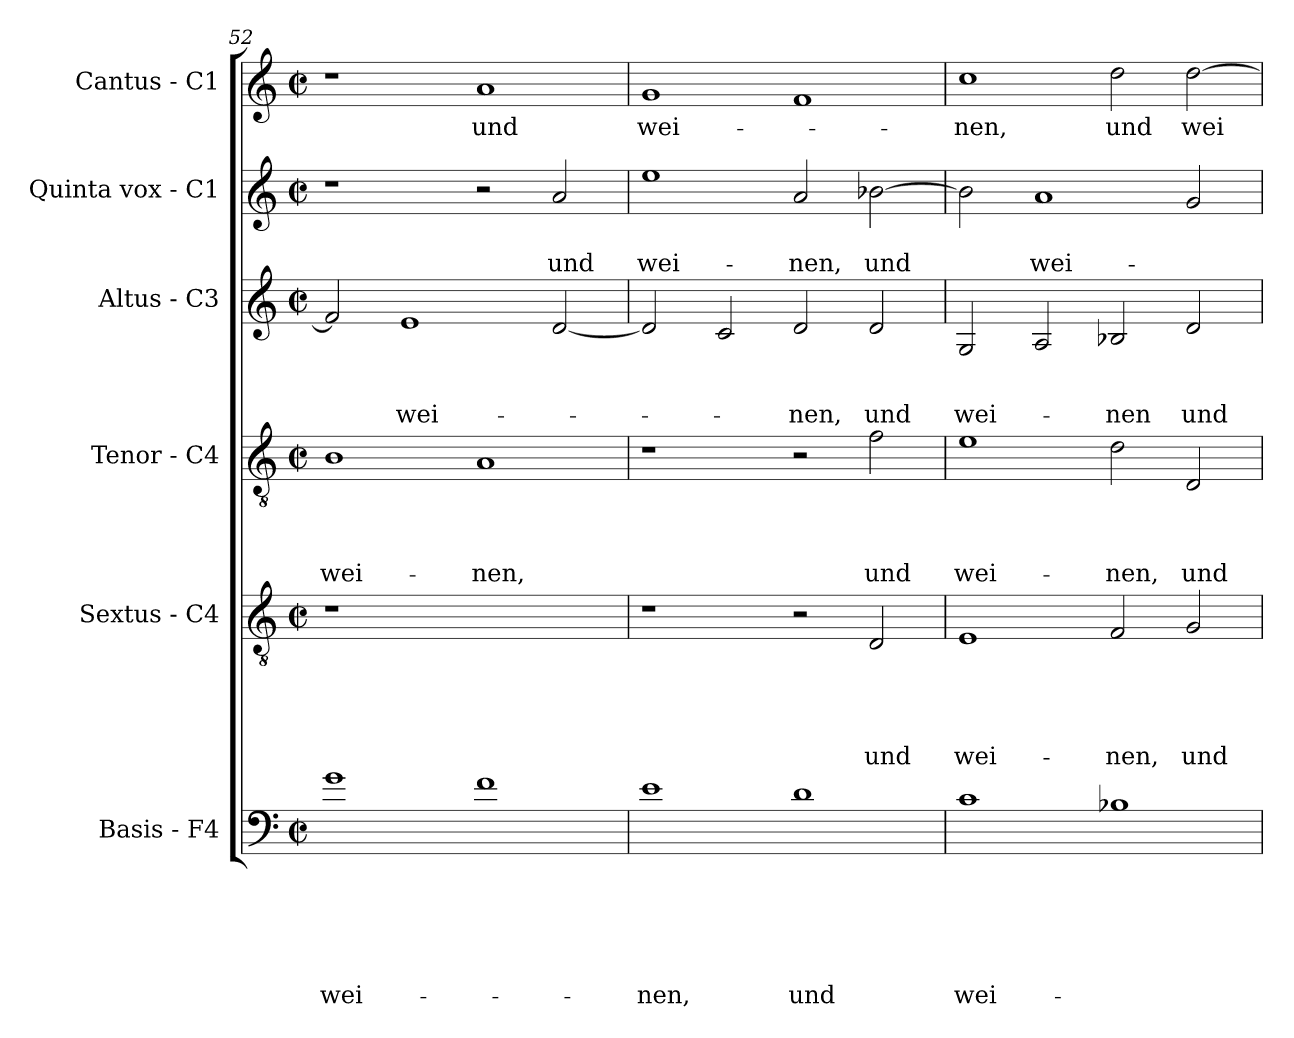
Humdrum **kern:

**kern	**text	**text	**text	**text	**text	**text	**kern	**text	**text	**text	**text	**text	**kern	**text	**text	**text	**text	**kern	**text	**text	**text	**kern	**text	**text	**kern	**text
*part6	*part6	*part6	*part6	*part6	*part6	*part6	*part5	*part5	*part5	*part5	*part5	*part5	*part4	*part4	*part4	*part4	*part4	*part3	*part3	*part3	*part3	*part2	*part2	*part2	*part1	*part1
*staff6	*staff6	*staff6	*staff6	*staff6	*staff6	*staff6	*staff5	*staff5	*staff5	*staff5	*staff5	*staff5	*staff4	*staff4	*staff4	*staff4	*staff4	*staff3	*staff3	*staff3	*staff3	*staff2	*staff2	*staff2	*staff1	*staff1
*I"Basis - F4	*	*	*	*	*	*	*I"Sextus - C4	*	*	*	*	*	*I"Tenor - C4	*	*	*	*	*I"Altus - C3	*	*	*	*I"Quinta vox - C1	*	*	*I"Cantus - C1	*
!!LO:LB:g=z
*clefF4	*	*	*	*	*	*	*clefGv2	*	*	*	*	*	*clefGv2	*	*	*	*	*clefG2	*	*	*	*clefG2	*	*	*clefG2	*
*ITrd8c14	*	*	*	*	*	*	*	*	*	*	*	*	*	*	*	*	*	*	*	*	*	*	*	*	*	*
*k[]	*	*	*	*	*	*	*k[]	*	*	*	*	*	*k[]	*	*	*	*	*k[]	*	*	*	*k[]	*	*	*k[]	*
*C:	*	*	*	*	*	*	*C:	*	*	*	*	*	*C:	*	*	*	*	*C:	*	*	*	*C:	*	*	*C:	*
*M2/2	*	*	*	*	*	*	*M2/2	*	*	*	*	*	*M2/2	*	*	*	*	*M2/2	*	*	*	*M2/2	*	*	*M2/2	*
*met(c|)	*	*	*	*	*	*	*met(c|)	*	*	*	*	*	*met(c|)	*	*	*	*	*met(c|)	*	*	*	*met(c|)	*	*	*met(c|)	*
=52	=52	=52	=52	=52	=52	=52	=52	=52	=52	=52	=52	=52	=52	=52	=52	=52	=52	=52	=52	=52	=52	=52	=52	=52	=52	=52
!	!	!	!	!	!	!LO:LY:b	!	!	!	!	!	!	!	!	!	!	!LO:LY:b	!	!	!	!	!	!	!	!	!
1G	.	.	.	.	.	wei-	1r	.	.	.	.	.	1B	.	.	.	wei-	2f/]	.	.	.	1r	.	.	1r	.
!	!	!	!	!	!	!	!	!	!	!	!	!	!	!	!	!	!	!	!	!	!LO:LY:b	!	!	!	!	!
.	.	.	.	.	.	.	.	.	.	.	.	.	.	.	.	.	.	1e	.	.	wei-	.	.	.	.	.
!	!	!	!	!	!	!	!	!	!	!	!	!	!	!	!	!	!LO:LY:b	!	!	!	!	!	!	!	!	!LO:LY:b
1F	.	.	.	.	.	.	1ryy	.	.	.	.	.	1A	.	.	.	-nen,	.	.	.	.	2r	.	.	1a	und
!	!	!	!	!	!	!	!	!	!	!	!	!	!	!	!	!	!	!	!	!	!	!	!	!LO:LY:b	!	!
.	.	.	.	.	.	.	.	.	.	.	.	.	.	.	.	.	.	[2d/	.	.	.	2a/	.	und	.	.
=53	=53	=53	=53	=53	=53	=53	=53	=53	=53	=53	=53	=53	=53	=53	=53	=53	=53	=53	=53	=53	=53	=53	=53	=53	=53	=53
!	!	!	!	!	!	!LO:LY:b	!	!	!	!	!	!	!	!	!	!	!	!	!	!	!	!	!	!LO:LY:b	!	!LO:LY:b
1E	.	.	.	.	.	-nen,	1r	.	.	.	.	.	1r	.	.	.	.	2d/]	.	.	.	1ee	.	wei-	1g	wei-
.	.	.	.	.	.	.	.	.	.	.	.	.	.	.	.	.	.	2c/	.	.	.	.	.	.	.	.
!	!	!	!	!	!	!LO:LY:b	!	!	!	!	!	!	!	!	!	!	!	!	!	!	!LO:LY:b	!	!	!LO:LY:b	!	!
1D	.	.	.	.	.	und	2r	.	.	.	.	.	2r	.	.	.	.	2d/	.	.	-nen,	2a/	.	-nen,	1f	.
!	!	!	!	!	!	!	!	!	!	!	!	!LO:LY:b	!	!	!	!	!LO:LY:b	!	!	!	!LO:LY:b	!	!	!LO:LY:b	!	!
.	.	.	.	.	.	.	2D/	.	.	.	.	und	2f\	.	.	.	und	2d/	.	.	und	[2b-X\	.	und	.	.
=54	=54	=54	=54	=54	=54	=54	=54	=54	=54	=54	=54	=54	=54	=54	=54	=54	=54	=54	=54	=54	=54	=54	=54	=54	=54	=54
!	!	!	!	!	!	!LO:LY:b	!	!	!	!	!	!LO:LY:b	!	!	!	!	!LO:LY:b	!	!	!	!LO:LY:b	!	!	!	!	!LO:LY:b
1C	.	.	.	.	.	wei-	1E	.	.	.	.	wei-	1e	.	.	.	wei-	2G/	.	.	wei-	2b-\]	.	.	1cc	-nen,
!	!	!	!	!	!	!	!	!	!	!	!	!	!	!	!	!	!	!	!	!	!	!	!	!LO:LY:b	!	!
.	.	.	.	.	.	.	.	.	.	.	.	.	.	.	.	.	.	2A/	.	.	.	1a	.	wei-	.	.
!	!	!	!	!	!	!	!	!	!	!	!	!LO:LY:b	!	!	!	!	!LO:LY:b	!	!	!	!LO:LY:b	!	!	!	!	!LO:LY:b
1BB-X	.	.	.	.	.	.	2F/	.	.	.	.	-nen,	2d\	.	.	.	-nen,	2B-X/	.	.	-nen	.	.	.	2dd\	und
!	!	!	!	!	!	!	!	!	!	!	!	!LO:LY:b	!	!	!	!	!LO:LY:b	!	!	!	!LO:LY:b	!	!	!	!	!LO:LY:b
.	.	.	.	.	.	.	2G/	.	.	.	.	und	2D/	.	.	.	und	2d/	.	.	und	2g/	.	.	[2dd\	wei-
=	=	=	=	=	=	=	=	=	=	=	=	=	=	=	=	=	=	=	=	=	=	=	=	=	=	=
*-	*-	*-	*-	*-	*-	*-	*-	*-	*-	*-	*-	*-	*-	*-	*-	*-	*-	*-	*-	*-	*-	*-	*-	*-	*-	*-
